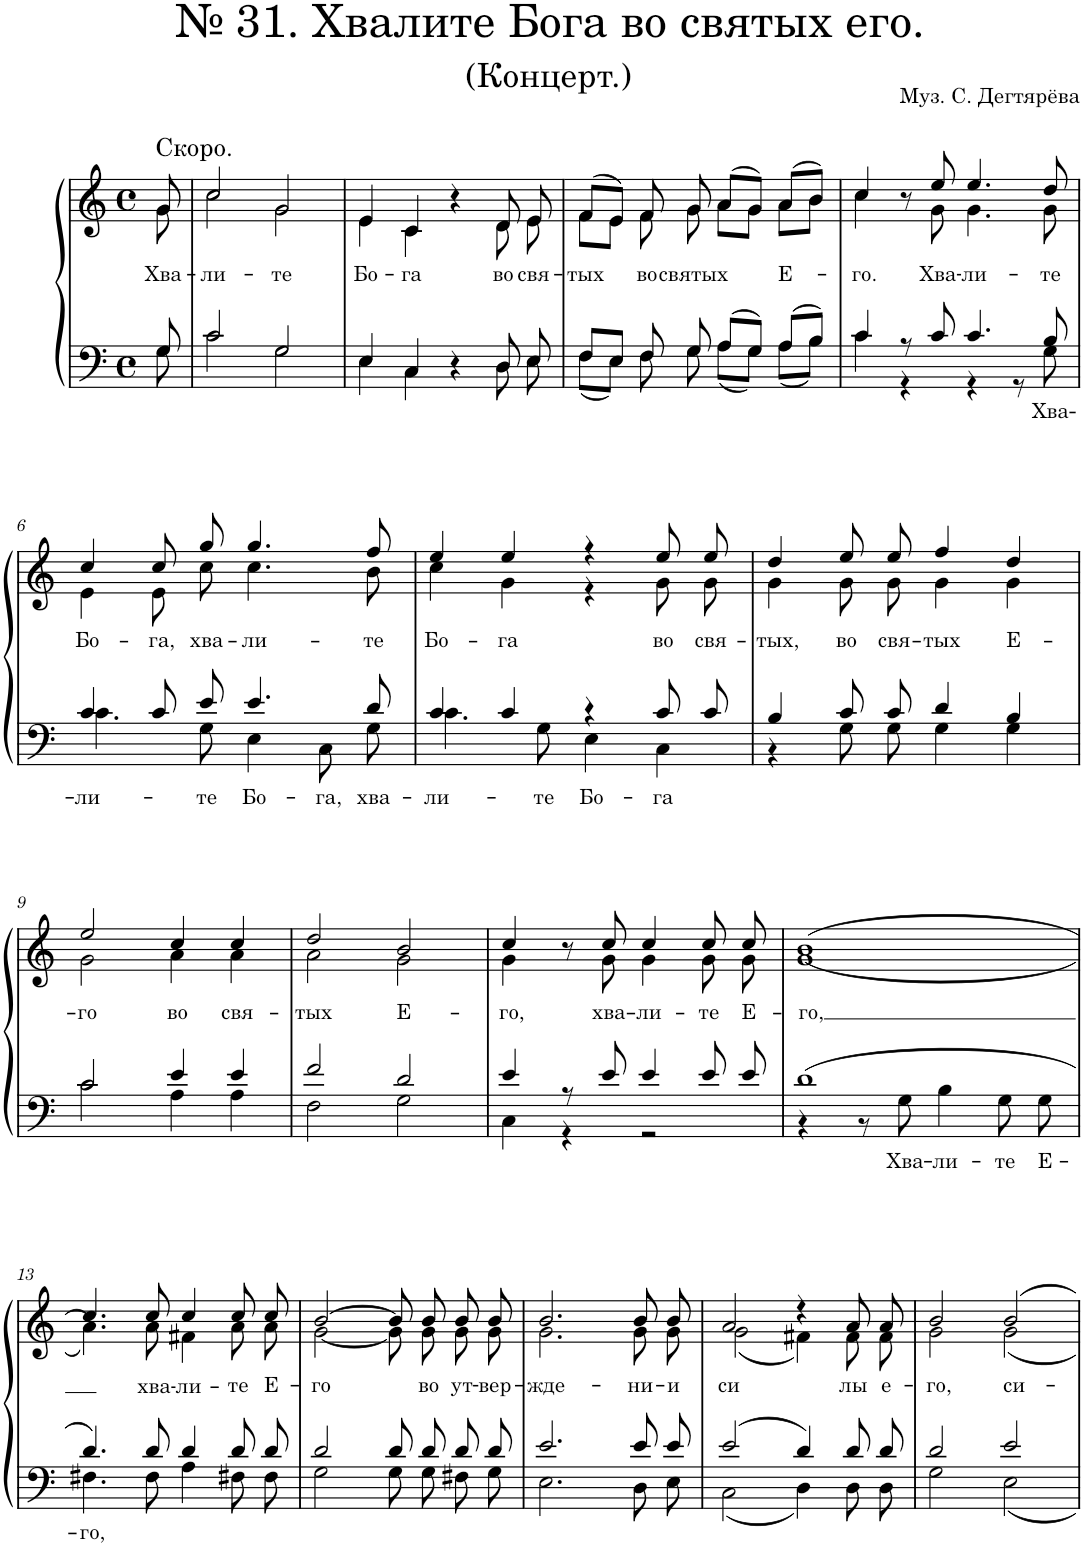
**kern	**text	**kern	**text
*part1	*part1	*part1	*part1
*staff2	*staff2	*staff1	*staff1
*I"Piano	*	*	*
*I'Pno.	*	*	*
*clefF4	*	*clefG2	*
*k[]	*	*k[]	*
*M4/4	*	*M4/4	*
*met(c)	*	*met(c)	*
=1	=1	=1	=1
*^	*	*	*
!	!	!	!LO:TX:a:t=Скоро.	!
!	!	!	!	!LO:LY:b
*	*	*	*^	*
8G/	8G\	.	8g/	8g\	Хва-
=2	=2	=2	=2	=2	=2
!	!	!	!	!	!LO:LY:b
2c/	2c\	.	2cc/	2cc\	-ли-
!	!	!	!	!	!LO:LY:b
2G/	2G\	.	2g/	2g\	-те
=3	=3	=3	=3	=3	=3
!	!	!	!	!	!LO:LY:b
4E/	4E\	.	4e/	4e\	Бо-
!	!	!	!	!	!LO:LY:b
4C/	4C\	.	4c/	4c\	-га
4r	4ryy	.	4r	4ryy	.
!	!	!	!	!	!LO:LY:b
8D/	8D\	.	8d/	8d\	во
!	!	!	!	!	!LO:LY:b
8E/	8E\	.	8e/	8e\	свя-
=4	=4	=4	=4	=4	=4
!	!	!	!	!	!LO:LY:b
8F/L	8F\L	.	(8f/L	8f\L	-тых
8E/J	8E\J	.	8e/J)	8e\J	.
!	!	!	!	!	!LO:LY:b
8F/	8F\	.	8f/	8f\	во
!	!	!	!	!	!LO:LY:b
8G/	8G\	.	8g/	8g\	святых
8A/L	8A\L	.	(8a/L	8a\L	.
8G/J	8G\J	.	8g/J)	8g\J	.
!	!	!	!	!	!LO:LY:b
8A/L	8A\L	.	(8a/L	8a\L	Е-
8B/J	8B\J	.	8b/J)	8b\J	.
=5	=5	=5	=5	=5	=5
!	!	!	!	!	!LO:LY:b
4c/	4c\	.	4cc/	4cc\	го.
8r	4r	.	8r	8ryy	.
!	!	!	!	!	!LO:LY:b
8c/	.	.	8ee/	8g\	Хва-
!	!	!	!	!	!LO:LY:b
4.c/	4r	.	4.ee/	4.g\	-ли-
.	8r	.	.	.	.
!	!	!LO:LY:b	!	!	!LO:LY:b
8B/	8G\	Хва-	8dd/	8g\	-те
!!LO:LB:g=z	!!
=6	=6	=6	=6	=6	=6
!	!	!LO:LY:b	!	!	!LO:LY:b
4c/	4.c\	-ли-	4cc/	4e\	Бо-
!	!	!	!	!	!LO:LY:b
8c/	.	.	8cc/	8e\	-га,
!	!	!LO:LY:b	!	!	!LO:LY:b
8e/	8G\	те	8gg/	8cc\	хва-
!	!	!LO:LY:b	!	!	!LO:LY:b
4.e/	4E\	Бо-	4.gg/	4.cc\	-ли-
!	!	!LO:LY:b	!	!	!
.	8C\	-га,	.	.	.
!	!	!LO:LY:b	!	!	!LO:LY:b
8d/	8G\	хва-	8ff/	8b\	-те
=7	=7	=7	=7	=7	=7
!	!	!LO:LY:b	!	!	!LO:LY:b
4c/	4.c\	-ли-	4ee/	4cc\	Бо-
!	!	!	!	!	!LO:LY:b
4c/	.	.	4ee/	4g\	-га
!	!	!LO:LY:b	!	!	!
.	8G\	-те	.	.	.
!	!	!LO:LY:b	!	!	!
4r	4E\	Бо-	4r	4r	.
!	!	!LO:LY:b	!	!	!LO:LY:b
8c/	4C\	-га	8ee/	8g\	во
!	!	!	!	!	!LO:LY:b
8c/	.	.	8ee/	8g\	свя-
=8	=8	=8	=8	=8	=8
!	!	!	!	!	!LO:LY:b
4B/	4r	.	4dd/	4g\	-тых,
!	!	!	!	!	!LO:LY:b
8c/	8G\	.	8ee/	8g\	во
!	!	!	!	!	!LO:LY:b
8c/	8G\	.	8ee/	8g\	свя-
!	!	!	!	!	!LO:LY:b
4d/	4G\	.	4ff/	4g\	-тых
!	!	!	!	!	!LO:LY:b
4B/	4G\	.	4dd/	4g\	Е-
!!LO:LB:g=z	!!
=9	=9	=9	=9	=9	=9
!	!	!	!	!	!LO:LY:b
2c/	2c\	.	2ee/	2g\	го
!	!	!	!	!	!LO:LY:b
4e/	4A\	.	4cc/	4a\	во
!	!	!	!	!	!LO:LY:b
4e/	4A\	.	4cc/	4a\	свя-
=10	=10	=10	=10	=10	=10
!	!	!	!	!	!LO:LY:b
2f/	2F\	.	2dd/	2a\	-тых
!	!	!	!	!	!LO:LY:b
2d/	2G\	.	2b/	2g\	Е-
=11	=11	=11	=11	=11	=11
!	!	!	!	!	!LO:LY:b
4e/	4C\	.	4cc/	4g\	-го,
8r	4r	.	8r	8ryy	.
!	!	!	!	!	!LO:LY:b
8e/	.	.	8cc/	8g\	хва-
!	!	!	!	!	!LO:LY:b
4e/	2r	.	4cc/	4g\	-ли-
!	!	!	!	!	!LO:LY:b
8e/	.	.	8cc/	8g\	-те
!	!	!	!	!	!LO:LY:b
8e/	.	.	8cc/	8g\	Е-
=12	=12	=12	=12	=12	=12
!	!	!	!	!	!LO:LY:b
1d	4r	.	1g	((>1b	-го,
.	8r	.	.	.	.
!	!	!LO:LY:b	!	!	!
.	8G\	Хва-	.	.	.
!	!	!LO:LY:b	!	!	!
.	4B\	-ли-	.	.	.
!	!	!LO:LY:b	!	!	!
.	8G\	-те	.	.	.
!	!	!LO:LY:b	!	!	!
.	8G\	Е-	.	.	.
!!LO:LB:g=z	!!
=13	=13	=13	=13	=13	=13
!	!	!LO:LY:b	!	!	!
4.d/	4.F#X\	-го,	4.cc/	4.a\))	.
!	!	!	!	!	!LO:LY:b
8d/	8F#\	.	8cc/	8a\	хва-
!	!	!	!	!	!LO:LY:b
4d/	4A\	.	4cc/	4f#X\	-ли-
!	!	!	!	!	!LO:LY:b
8d/	8F#X\	.	8cc/	8a\	-те
!	!	!	!	!	!LO:LY:b
8d/	8F#\	.	8cc/	8a\	Е-
=14	=14	=14	=14	=14	=14
!	!	!	!	!	!LO:LY:b
2d/	2G\	.	[2b/	[2g\	-го
8d/	8G\	.	8b/]	8g\]	.
!	!	!	!	!	!LO:LY:b
8d/	8G\	.	8b/	8g\	во
!	!	!	!	!	!LO:LY:b
8d/	8F#X\	.	8b/	8g\	ут-
!	!	!	!	!	!LO:LY:b
8d/	8G\	.	8b/	8g\	-вер-
=15	=15	=15	=15	=15	=15
!	!	!	!	!	!LO:LY:b
2.e/	2.E\	.	2.b/	2.g\	-жде-
!	!	!	!	!	!LO:LY:b
8e/	8D\	.	8b/	8g\	-ни-
!	!	!	!	!	!LO:LY:b
8e/	8E\	.	8b/	8g\	-и
=16	=16	=16	=16	=16	=16
!	!	!	!	!	!LO:LY:b
2e/	2C\	.	2a/	(2g\	си
4d/	4D\	.	4r	4f#X\)	.
!	!	!	!	!	!LO:LY:b
8d/	8D\	.	8a/	8f#\	лы
!	!	!	!	!	!LO:LY:b
8d/	8D\	.	8a/	8f#\	е-
=17	=17	=17	=17	=17	=17
!	!	!	!	!	!LO:LY:b
2d/	2G\	.	2b/	2g\	-го,
!	!	!	!	!	!LO:LY:b
2e/	2E\	.	2b/	2g\	си-
*v	*v	*	*	*	*
*	*	*v	*v	*
=	=	=	=
*-	*-	*-	*-
